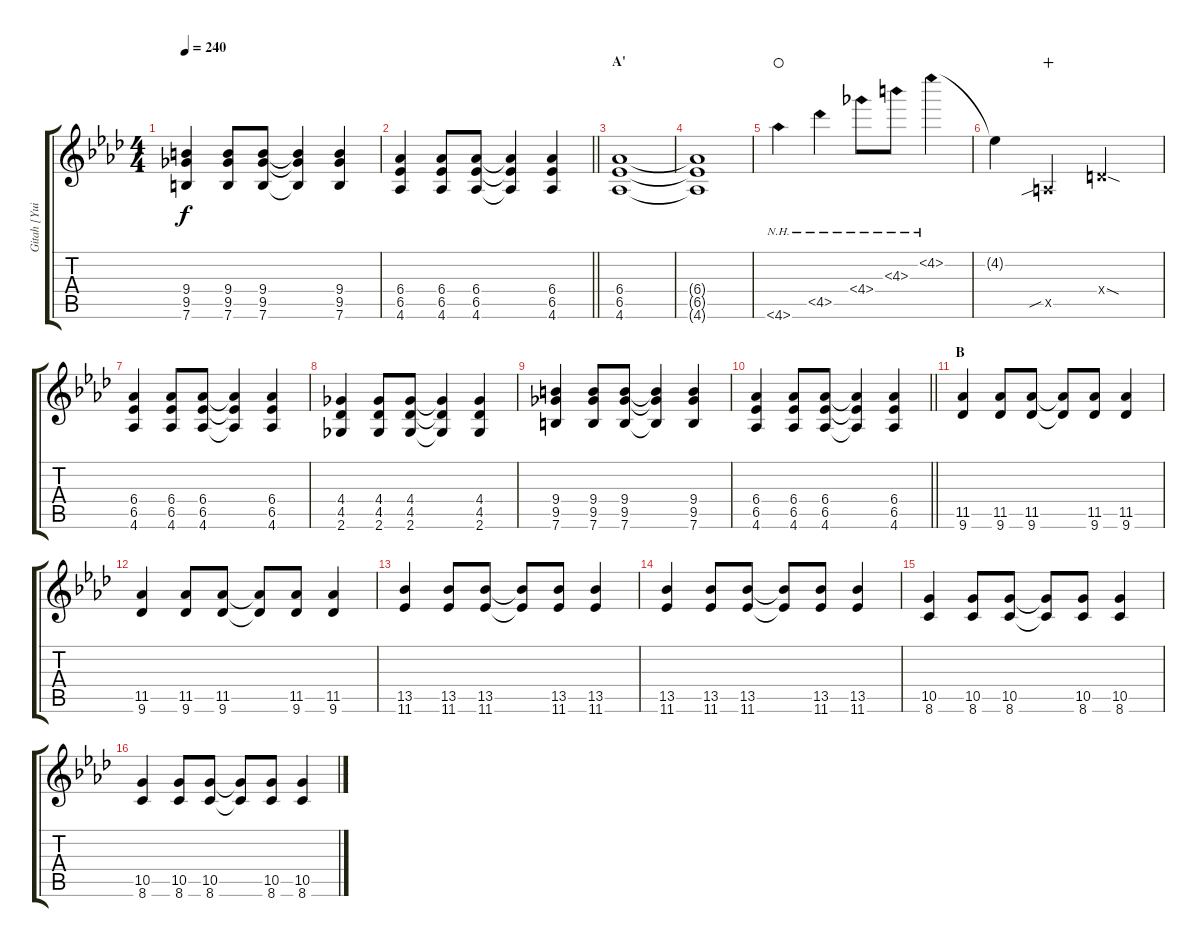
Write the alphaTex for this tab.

\track ("Gitah [Yui]" "Gitah [Yui") {instrument overdrivenguitar}
\staff {score tabs}
\tuning (E4 B3 G3 D3 A2 E2) {hide}
\ts (4 4)
\tempo 240
\clef g2
\ks ab
(9.4 9.5 7.6).4{dy f} (9.4 9.5 7.6).8 (9.4 9.5 7.6).8 (9.4{t} 9.5{t} 7.6{t}).4 (9.4 9.5 7.6).4 |
\barLineRight lightlight
(6.4 6.5 4.6).4 (6.4 6.5 4.6).8 (6.4 6.5 4.6).8 (6.4{t} 6.5{t} 4.6{t}).4 (6.4 6.5 4.6).4 |
\section ("" "A'")
(6.4 6.5 4.6).1 |
(6.4{t} 6.5{t} 4.6{t}).1 |
4.6{nh}.4{waho} 4.5{nh}.4 4.4{nh}.8 4.3{nh}.8 4.2{nh}.4 |
4.2{t}.4 0.5{sib x}.4{wahc} 0.4{sod x}.2 |
(6.4 6.5 4.6).4 (6.4 6.5 4.6).8 (6.4 6.5 4.6).8 (6.4{t} 6.5{t} 4.6{t}).4 (6.4 6.5 4.6).4 |
(4.4 4.5 2.6).4 (4.4 4.5 2.6).8 (4.4 4.5 2.6).8 (4.4{t} 4.5{t} 2.6{t}).4 (4.4 4.5 2.6).4 |
(9.4 9.5 7.6).4 (9.4 9.5 7.6).8 (9.4 9.5 7.6).8 (9.4{t} 9.5{t} 7.6{t}).4 (9.4 9.5 7.6).4 |
\barLineRight lightlight
(6.4 6.5 4.6).4 (6.4 6.5 4.6).8 (6.4 6.5 4.6).8 (6.4{t} 6.5{t} 4.6{t}).4 (6.4 6.5 4.6).4 |
\section ("" "B")
(11.5 9.6).4 (11.5 9.6).8 (11.5 9.6).8 (11.5{t} 9.6{t}).8 (11.5 9.6).8 (11.5 9.6).4 |
(11.5 9.6).4 (11.5 9.6).8 (11.5 9.6).8 (11.5{t} 9.6{t}).8 (11.5 9.6).8 (11.5 9.6).4 |
(13.5 11.6).4 (13.5 11.6).8 (13.5 11.6).8 (13.5{t} 11.6{t}).8 (13.5 11.6).8 (13.5 11.6).4 |
(13.5 11.6).4 (13.5 11.6).8 (13.5 11.6).8 (13.5{t} 11.6{t}).8 (13.5 11.6).8 (13.5 11.6).4 |
(10.5 8.6).4 (10.5 8.6).8 (10.5 8.6).8 (10.5{t} 8.6{t}).8 (10.5 8.6).8 (10.5 8.6).4 |
(10.5 8.6).4 (10.5 8.6).8 (10.5 8.6).8 (10.5{t} 8.6{t}).8 (10.5 8.6).8 (10.5 8.6).4
